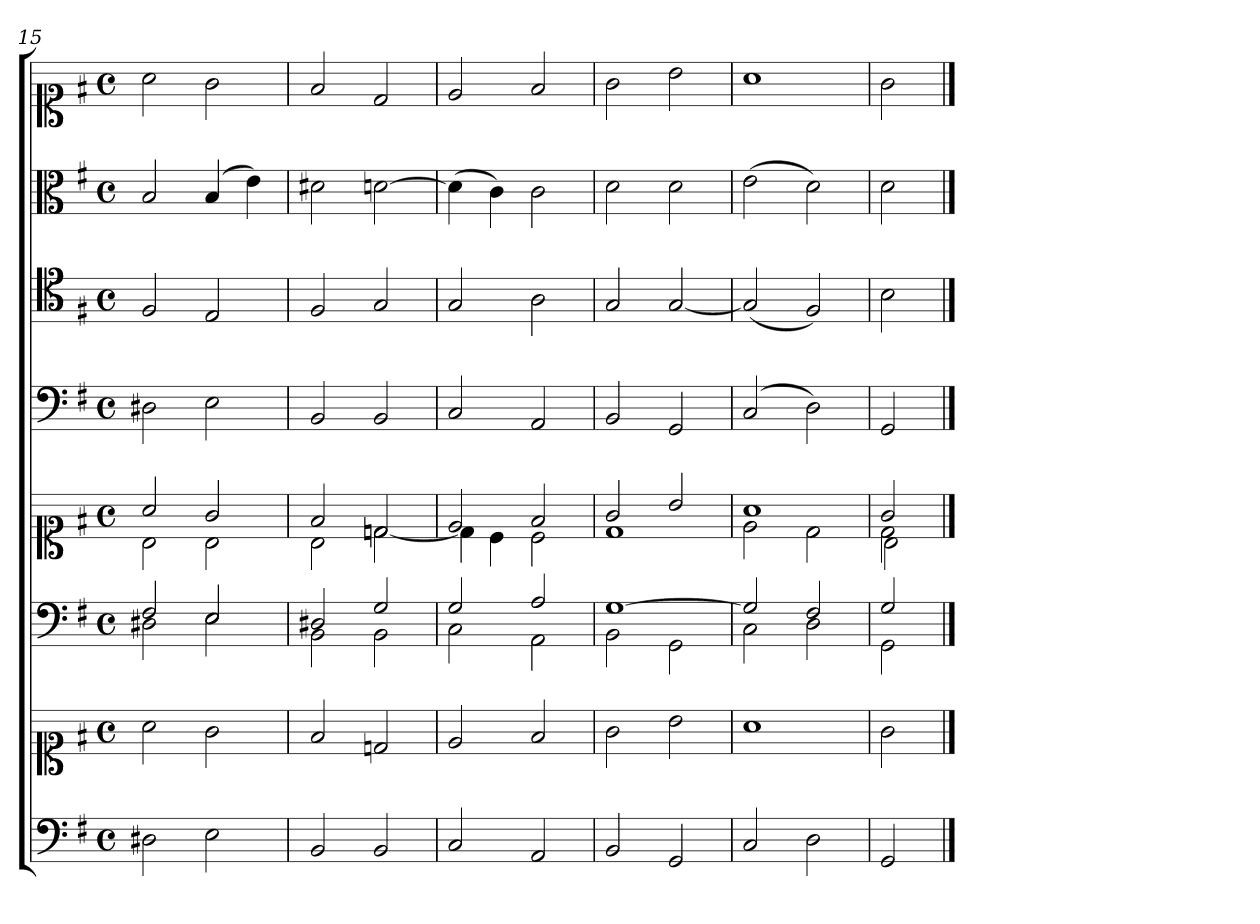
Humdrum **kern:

**kern	**kern	**kern	**kern	**kern	**kern	**kern	**kern
*part6	*part6	*part5	*part5	*part4	*part3	*part2	*part1
*staff8	*staff7	*staff6	*staff5	*staff4	*staff3	*staff2	*staff1
*clefF4	*clefC1	*clefF4	*clefC1	*clefF4	*clefC4	*clefC3	*clefC1
*k[f#]	*k[f#]	*k[f#]	*k[f#]	*k[f#]	*k[f#]	*k[f#]	*k[f#]
*G:	*G:	*G:	*G:	*G:	*G:	*G:	*G:
*M4/4	*M4/4	*M4/4	*M4/4	*M4/4	*M4/4	*M4/4	*M4/4
*met(c)	*met(c)	*met(c)	*met(c)	*met(c)	*met(c)	*met(c)	*met(c)
=15	=15	=15	=15	=15	=15	=15	=15
*	*	*^	*^	*	*	*	*
2D#X	2a	2F#	2D#X	2a	2B	2D#X	2F#	2B	2a
2E	2g	2E	2E	2g	2B	2E	2E	(4B	2g
.	.	.	.	.	.	.	.	4e)	.
=16	=16	=16	=16	=16	=16	=16	=16	=16	=16
2BB	2f#	2D#X	2BB	2f#	2B	2BB	2F#	2d#X	2f#
2BB	2dn	2G	2BB	2dn	[2dn	2BB	2G	[2dn	2d
=17	=17	=17	=17	=17	=17	=17	=17	=17	=17
2C	2e	2G	2C	2e	4d]	2C	2G	(4d]	2e
.	.	.	.	.	4c	.	.	4c)	.
2AA	2f#	2A	2AA	2f#	2c	2AA	2A	2c	2f#
=18	=18	=18	=18	=18	=18	=18	=18	=18	=18
2BB	2g	[1G	2BB	2g	1d	2BB	2G	2d	2g
2GG	2b	.	2GG	2b	.	2GG	[2G	2d	2b
=19	=19	=19	=19	=19	=19	=19	=19	=19	=19
2C	1a	2G]	2C	1a	2e	(2C	(2G]	(2e	1a
2D	.	2F#	2D	.	2d	2D)	2F#)	2d)	.
=20	=20	=20	=20	=20	=20	=20	=20	=20	=20
*	*	*	*	*	*^	*	*	*	*
2GG	2g	2G	2GG	2g	2d	2B\	2GG	2B	2d	2g
*	*	*v	*v	*	*	*	*	*	*	*
*	*	*	*v	*v	*v	*	*	*	*
==	==	==	==	==	==	==	==
*-	*-	*-	*-	*-	*-	*-	*-
